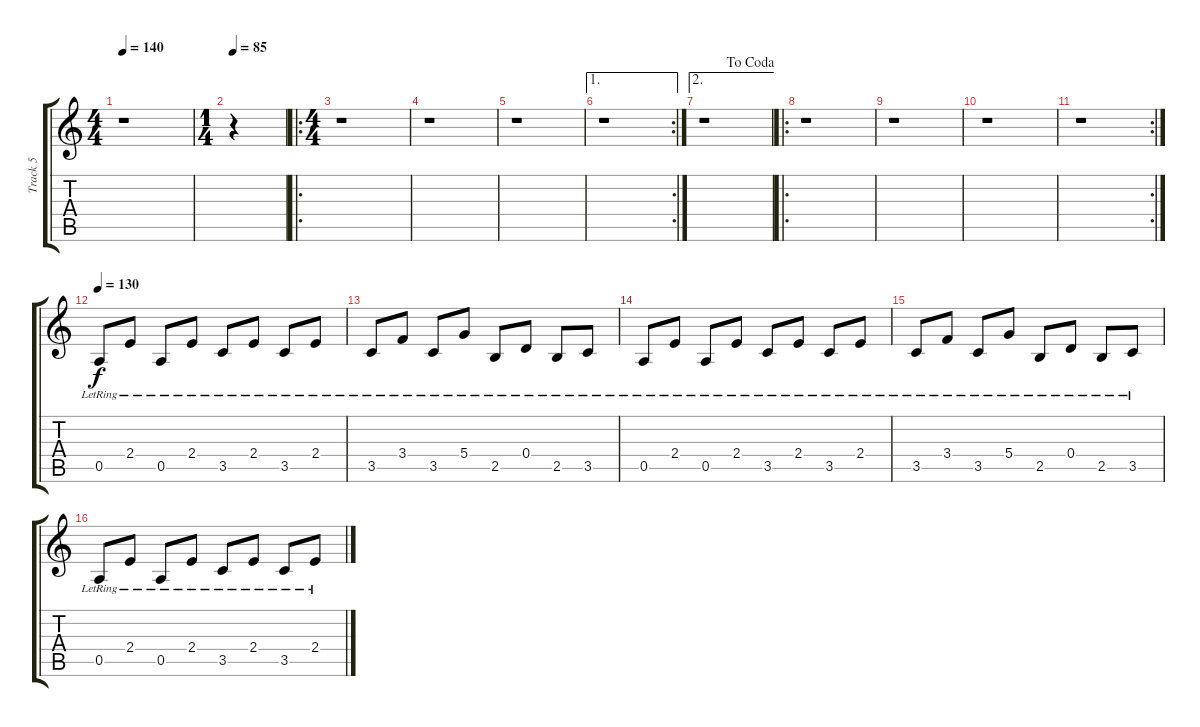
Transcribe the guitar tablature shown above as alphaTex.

\track ("Track 5" "Track 5") {instrument electricguitarjazz}
\staff {score tabs}
\tuning (E4 B3 G3 D3 A2 E2) {hide}
\ts (4 4)
\tempo 140
\clef g2
\ks c
r.1{dy f} |
\ts (1 4)
\tempo 85
r.4 |
\ro
\ts (4 4)
r.1 |
r.1 |
r.1 |
\ae 1
\rc 2
r.1 |
\ae 2
\jump dacoda
r.1 |
\ro
r.1 |
r.1 |
r.1 |
\rc 2
r.1 |
\tempo 130
0.5{lr}.8 2.4{lr}.8 0.5{lr}.8 2.4{lr}.8 3.5{lr}.8 2.4{lr}.8 3.5{lr}.8 2.4{lr}.8 |
3.5{lr}.8 3.4{lr}.8 3.5{lr}.8 5.4{lr}.8 2.5{lr}.8 0.4{lr}.8 2.5{lr}.8 3.5{lr}.8 |
0.5{lr}.8 2.4{lr}.8 0.5{lr}.8 2.4{lr}.8 3.5{lr}.8 2.4{lr}.8 3.5{lr}.8 2.4{lr}.8 |
3.5{lr}.8 3.4{lr}.8 3.5{lr}.8 5.4{lr}.8 2.5{lr}.8 0.4{lr}.8 2.5{lr}.8 3.5{lr}.8 |
0.5{lr}.8 2.4{lr}.8 0.5{lr}.8 2.4{lr}.8 3.5{lr}.8 2.4{lr}.8 3.5{lr}.8 2.4{lr}.8
